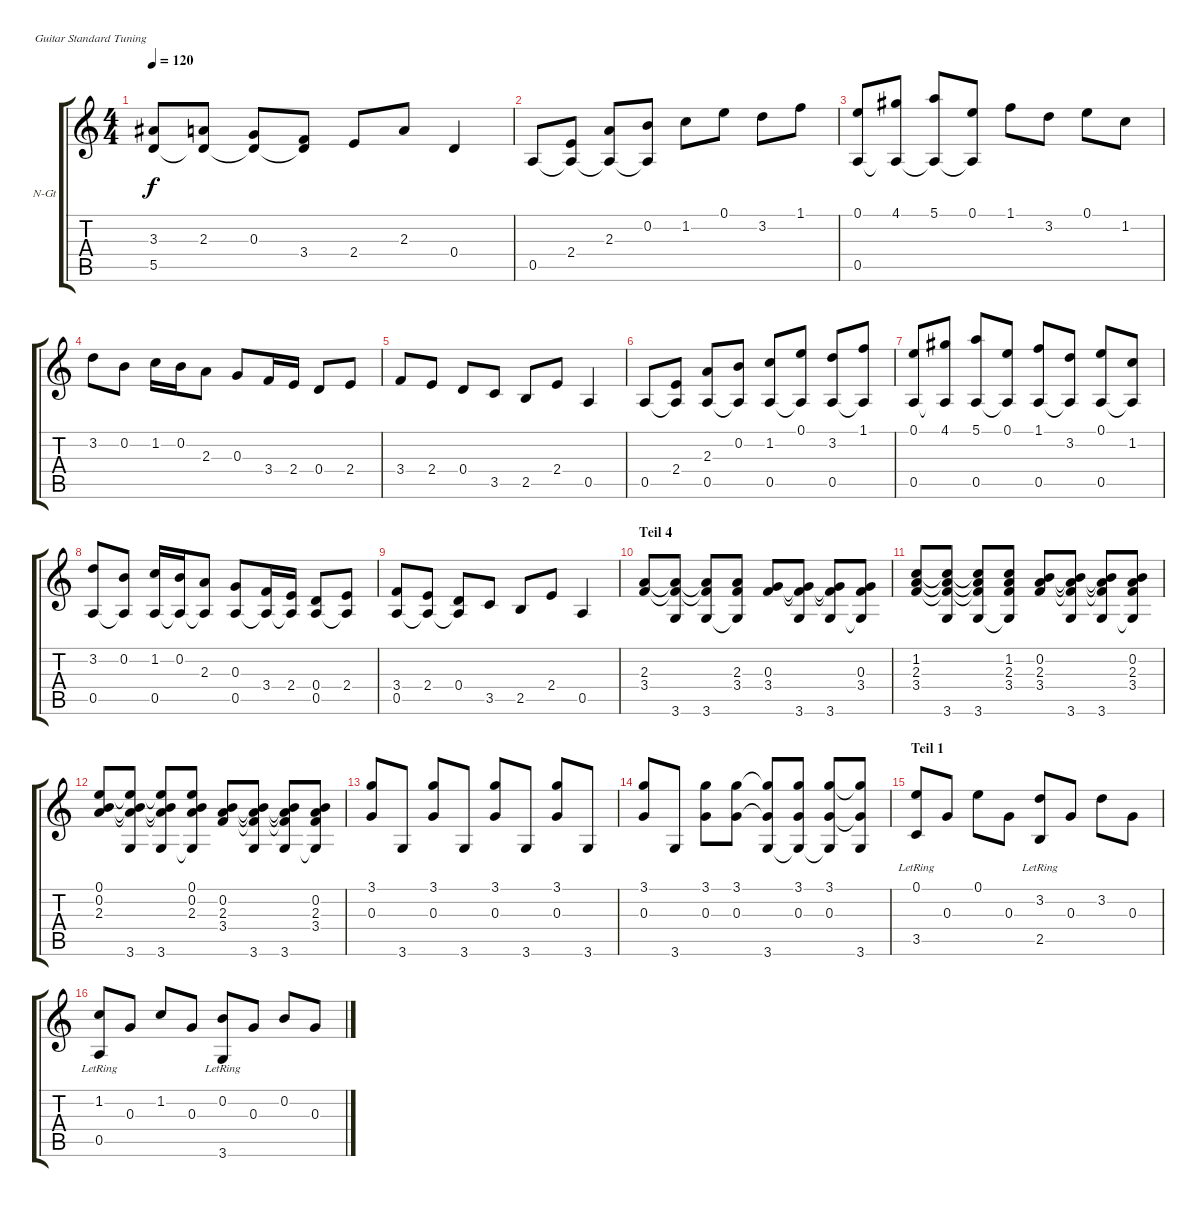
\bracketExtendMode groupsimilarinstruments
\firstSystemTrackNameOrientation horizontal
\otherSystemsTrackNameOrientation horizontal
\track ("Spur 1" "N-Gt") {instrument acousticguitarnylon}
\staff {score tabs}
\tuning (E4 B3 G3 D3 A2 E2)
\ts (4 4)
\tempo 120
\clef g2
\ks c
(3.3 5.5).8{dy f} (2.3 5.5{t}).8 (0.3 5.5{t}).8 (3.4 5.5{t}).8 2.4.8 2.3.8 0.4.4 |
0.5.8 (2.4 0.5{t}).8 (2.3 0.5{t}).8 (0.2 0.5{t}).8 1.2.8 0.1.8 3.2.8 1.1.8 |
(0.1 0.5).8 (4.1 0.5{t}).8 (5.1 0.5{t}).8 (0.1 0.5{t}).8 1.1.8 3.2.8 0.1.8 1.2.8 |
3.2.8 0.2.8 1.2.16 0.2.16 2.3.8 0.3.8 3.4.16 2.4.16 0.4.8 2.4.8 |
3.4.8 2.4.8 0.4.8 3.5.8 2.5.8 2.4.8 0.5.4 |
0.5.8 (2.4 0.5{t}).8 (2.3 0.5).8 (0.2 0.5{t}).8 (1.2 0.5).8 (0.1 0.5{t}).8 (3.2 0.5).8 (1.1 0.5{t}).8 |
(0.1 0.5).8 (4.1 0.5{t}).8 (5.1 0.5).8 (0.1 0.5{t}).8 (1.1 0.5).8 (3.2 0.5{t}).8 (0.1 0.5).8 (1.2 0.5{t}).8 |
(3.2 0.5).8 (0.2 0.5{t}).8 (1.2 0.5).16 (0.2 0.5{t}).16 (2.3 0.5{t}).8 (0.3 0.5).8 (3.4 0.5{t}).16 (2.4 0.5{t}).16 (0.4 0.5).8 (2.4 0.5{t}).8 |
(3.4 0.5).8 (2.4 0.5{t}).8 (0.4 0.5{t}).8 3.5.8 2.5.8 2.4.8 0.5.4 |
\section ("" "Teil 4")
(2.3 3.4).8 (3.6 2.3{t} 3.4{t}).8 (2.3{t} 3.4{t} 3.6).8 (2.3 3.4 3.6{t}).8 (0.3 3.4).8 (3.6 0.3{t} 3.4{t}).8 (0.3{t} 3.4{t} 3.6).8 (0.3 3.4 3.6{t}).8 |
(1.2 2.3 3.4).8 (3.6 1.2{t} 2.3{t} 3.4{t}).8 (1.2{t} 2.3{t} 3.4{t} 3.6).8 (1.2 2.3 3.4 3.6{t}).8 (0.2 2.3 3.4).8 (3.6 0.2{t} 2.3{t} 3.4{t}).8 (0.2{t} 2.3{t} 3.4{t} 3.6).8 (0.2 2.3 3.4 3.6{t}).8 |
(0.1 0.2 2.3).8 (3.6 0.1{t} 0.2{t} 2.3{t}).8 (0.1{t} 0.2{t} 2.3{t} 3.6).8 (0.1 0.2 2.3 3.6{t}).8 (0.2 2.3 3.4).8 (3.6 0.2{t} 2.3{t} 3.4{t}).8 (0.2{t} 2.3{t} 3.4{t} 3.6).8 (0.2 2.3 3.4 3.6{t}).8 |
(3.1 0.3).8 3.6.8 (3.1 0.3).8 3.6.8 (3.1 0.3).8 3.6.8 (3.1 0.3).8 3.6.8 |
(3.1 0.3).8 3.6.8 (3.1 0.3).8 (3.1 0.3).8 (3.1{t} 0.3{t} 3.6).8 (3.1 0.3 3.6{t}).8 (3.1 0.3 3.6{t}).8 (3.1{t} 0.3{t} 3.6).8 |
\section ("" "Teil 1")
(0.1 3.5{lr}).8 0.3.8 0.1.8 0.3.8 (3.2 2.5{lr}).8 0.3.8 3.2.8 0.3.8 |
(1.2 0.5{lr}).8 0.3.8 1.2.8 0.3.8 (0.2 3.6{lr}).8 0.3.8 0.2.8 0.3.8
